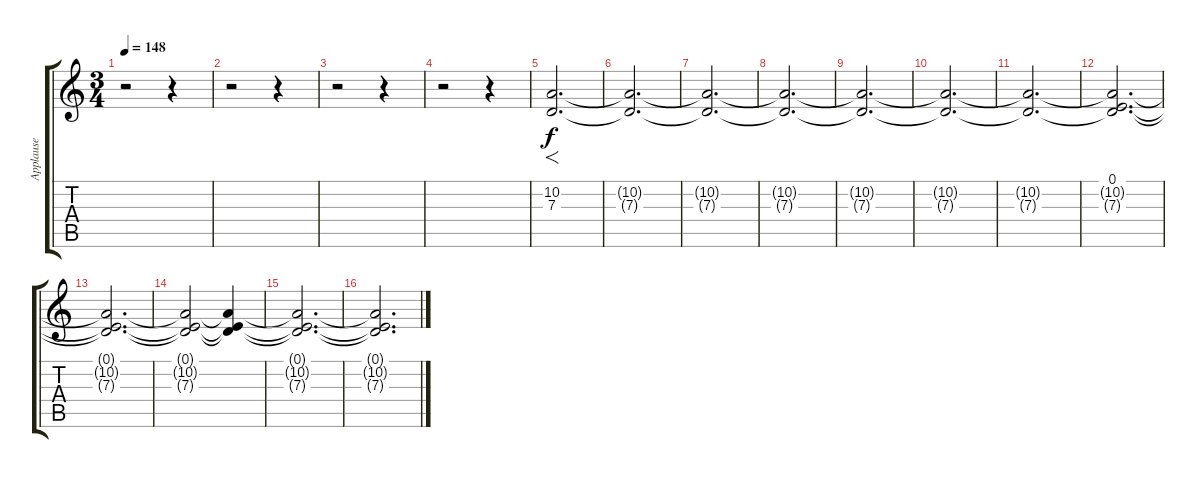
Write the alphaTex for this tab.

\track ("Applause" "Applause") {instrument applause}
\staff {score tabs}
\tuning (E4 B3 G3 D3 A2 E2) {hide}
\ts (3 4)
\tempo 148
\clef g2
\ks c
r.2{dy f instrument applause} r.4 |
r.2 r.4 |
r.2 r.4 |
r.2 r.4 |
(10.2 7.3).2{f d} |
(10.2{t} 7.3{t}).2{d} |
(10.2{t} 7.3{t}).2{d} |
(10.2{t} 7.3{t}).2{d} |
(10.2{t} 7.3{t}).2{d} |
(10.2{t} 7.3{t}).2{d} |
(10.2{t} 7.3{t}).2{d} |
(0.1 10.2{t} 7.3{t}).2{d} |
(0.1{t} 10.2{t} 7.3{t}).2{d} |
(0.1{t} 10.2{t} 7.3{t}).2 (0.1{t} 10.2{t} 7.3{t}).4 |
(0.1{t} 10.2{t} 7.3{t}).2{d} |
(0.1{t} 10.2{t} 7.3{t}).2{d}
